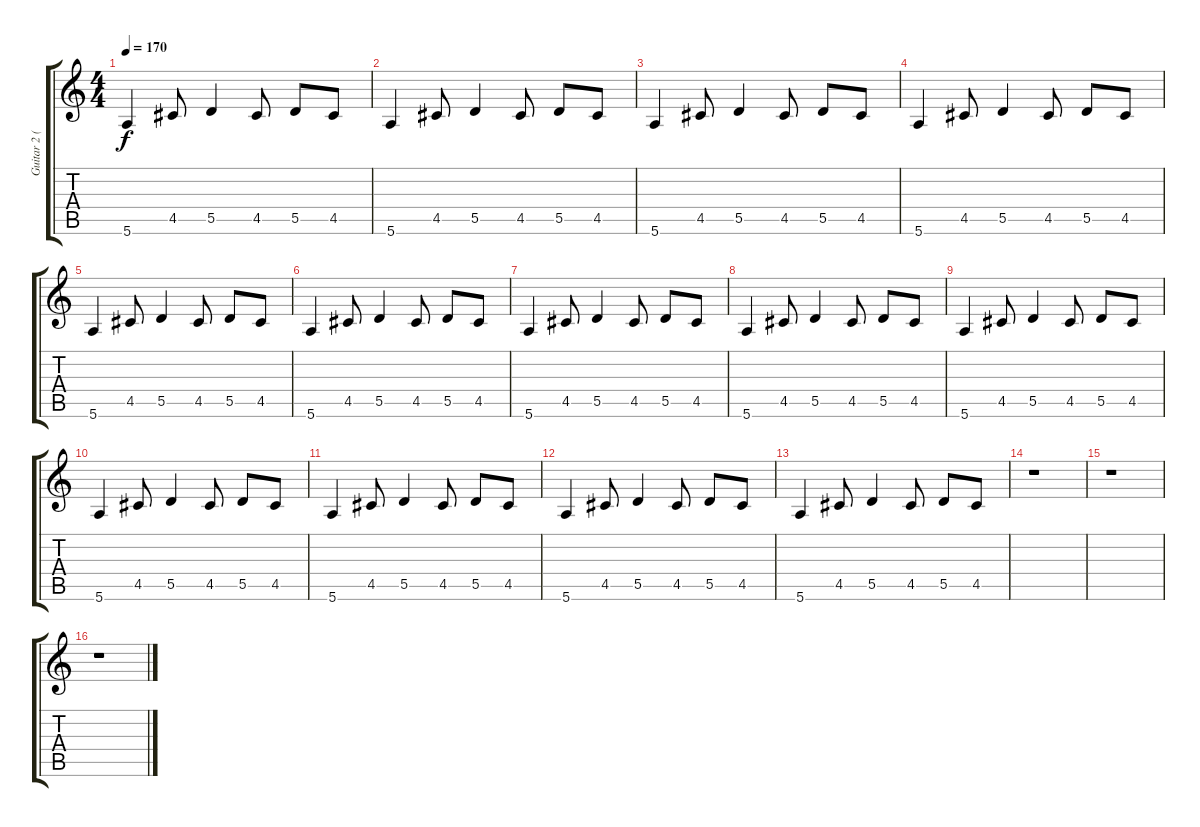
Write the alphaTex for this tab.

\track ("Guitar 2 (Overdub)" "Guitar 2 (") {instrument acousticguitarsteel}
\staff {score tabs}
\tuning (E4 B3 G3 D3 A2 E2) {hide}
\ts (4 4)
\tempo 170
\clef g2
\ks c
5.6.4{dy f} 4.5.8 5.5.4 4.5.8 5.5.8 4.5.8 |
5.6.4 4.5.8 5.5.4 4.5.8 5.5.8 4.5.8 |
5.6.4 4.5.8 5.5.4 4.5.8 5.5.8 4.5.8 |
5.6.4 4.5.8 5.5.4 4.5.8 5.5.8 4.5.8 |
5.6.4 4.5.8 5.5.4 4.5.8 5.5.8 4.5.8 |
5.6.4 4.5.8 5.5.4 4.5.8 5.5.8 4.5.8 |
5.6.4 4.5.8 5.5.4 4.5.8 5.5.8 4.5.8 |
5.6.4 4.5.8 5.5.4 4.5.8 5.5.8 4.5.8 |
5.6.4 4.5.8 5.5.4 4.5.8 5.5.8 4.5.8 |
5.6.4 4.5.8 5.5.4 4.5.8 5.5.8 4.5.8 |
5.6.4 4.5.8 5.5.4 4.5.8 5.5.8 4.5.8 |
5.6.4 4.5.8 5.5.4 4.5.8 5.5.8 4.5.8 |
5.6.4 4.5.8 5.5.4 4.5.8 5.5.8 4.5.8 |
r.1 |
r.1 |
r.1
